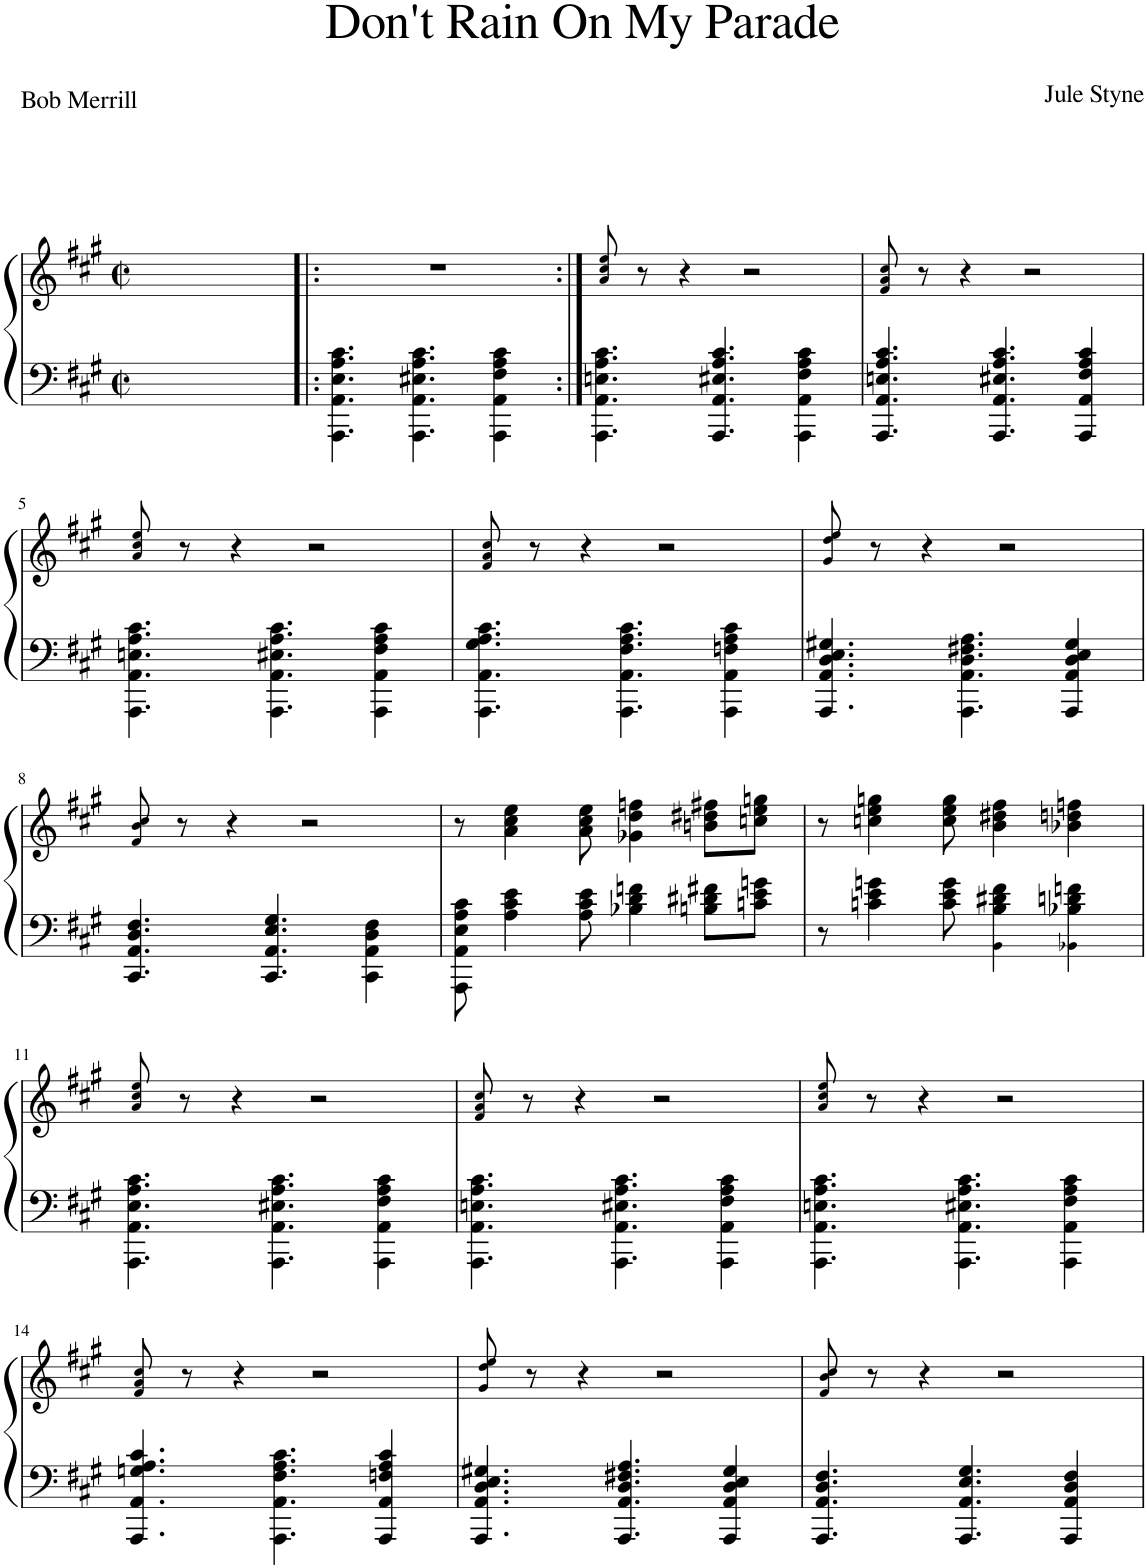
**kern	**kern
*part1	*part1
*staff2	*staff1
*I"Piano	*
*I'Pno.	*
*clefF4	*clefG2
*k[f#c#g#]	*k[f#c#g#]
*M2/2	*M2/2
*met(c|)	*met(c|)
=1	=1
1ryy	1ryy
=2!|:	=2!|:
4.AAA\ 4.AA\ 4.E\ 4.A\ 4.c#\	1r
4.AAA\ 4.AA\ 4.E#X\ 4.A\ 4.c#\	.
4AAA\ 4AA\ 4F#\ 4A\ 4c#\	.
=3:|!	=3:|!
4.AAA\ 4.AA\ 4.En\ 4.A\ 4.c#\	8a!/ 8cc#!/ 8ee!/
.	8r
.	4r
4.AAA/ 4.AA/ 4.E#X/ 4.A/ 4.c#/	.
.	2r
4AAA\ 4AA\ 4F#\ 4A\ 4c#\	.
=4	=4
4.AAA/ 4.AA/ 4.En/ 4.A/ 4.c#/	8f#!/ 8a!/ 8cc#!/
.	8r
.	4r
4.AAA/ 4.AA/ 4.E#X/ 4.A/ 4.c#/	.
.	2r
4AAA/ 4AA/ 4F#/ 4A/ 4c#/	.
!!LO:LB:g=z
=5	=5
4.AAA\ 4.AA\ 4.En\ 4.A\ 4.c#\	8a!/ 8cc#!/ 8ee!/
.	8r
.	4r
4.AAA\ 4.AA\ 4.E#X\ 4.A\ 4.c#\	.
.	2r
4AAA\ 4AA\ 4F#\ 4A\ 4c#\	.
=6	=6
4.AAA\ 4.AA\ 4.G#\ 4.A\ 4.c#\	8f#!/ 8a!/ 8cc#!/
.	8r
.	4r
4.AAA\ 4.AA\ 4.F#\ 4.A\ 4.c#\	.
.	2r
4AAA\ 4AA\ 4Fn\ 4A\ 4c#\	.
=7	=7
4.AAA/ 4.AA/ 4.D/ 4.E/ 4.G#X/	8g#!/ 8dd!/ 8ee!/
.	8r
.	4r
4.AAA\ 4.AA\ 4.D\ 4.F#X\ 4.A\	.
.	2r
4AAA/ 4AA/ 4D/ 4E/ 4G#/	.
!!LO:LB:g=z
=8	=8
4.CC#/ 4.AA/ 4.D/ 4.F#/	8f#!/ 8b!/ 8cc#!/
.	8r
.	4r
4.CC#/ 4.AA/ 4.E/ 4.G#/	.
.	2r
4CC#\ 4AA\ 4D\ 4F#\	.
=9	=9
8AAA\ 8AA\ 8E\ 8A\ 8c#\	8r
4A\ 4c#\ 4e\	4a\ 4cc#\ 4ee\
8A\ 8c#\ 8e\	8a\ 8cc#\ 8ee\
4B-X\ 4d\ 4fn\	4g-X\ 4dd\ 4ffn\
8Bn\ 8d#X\ 8f#X\L	8bn\ 8dd#X\ 8ff#X\L
8cn\ 8e\ 8gn\J	8ccn\ 8ee\ 8ggn\J
=10	=10
8r	8r
4cn\ 4e\ 4gn\	4ccn\ 4ee\ 4ggn\
8c\ 8e\ 8g\	8cc\ 8ee\ 8gg\
4BB!\ 4B\ 4d#X\ 4f#\	4b\ 4dd#X\ 4ff#\
4BB-X!\ 4B-X\ 4dn\ 4fn\	4b-X\ 4ddn\ 4ffn\
!!LO:LB:g=z
=11	=11
4.AAA\ 4.AA\ 4.E\ 4.A\ 4.c#\	8a!/ 8cc#!/ 8ee!/
.	8r
.	4r
4.AAA\ 4.AA\ 4.E#X\ 4.A\ 4.c#\	.
.	2r
4AAA\ 4AA\ 4F#\ 4A\ 4c#\	.
=12	=12
4.AAA\ 4.AA\ 4.En\ 4.A\ 4.c#\	8f#!/ 8a!/ 8cc#!/
.	8r
.	4r
4.AAA\ 4.AA\ 4.E#X\ 4.A\ 4.c#\	.
.	2r
4AAA\ 4AA\ 4F#\ 4A\ 4c#\	.
=13	=13
4.AAA\ 4.AA\ 4.En\ 4.A\ 4.c#\	8a!/ 8cc#!/ 8ee!/
.	8r
.	4r
4.AAA\ 4.AA\ 4.E#X\ 4.A\ 4.c#\	.
.	2r
4AAA\ 4AA\ 4F#\ 4A\ 4c#\	.
!!LO:LB:g=z
=14	=14
4.AAA/ 4.AA/ 4.Gn/ 4.A/ 4.c#/	8f#!/ 8a!/ 8cc#!/
.	8r
.	4r
4.AAA\ 4.AA\ 4.F#\ 4.A\ 4.c#\	.
.	2r
4AAA/ 4AA/ 4Fn/ 4A/ 4c#/	.
=15	=15
4.AAA/ 4.AA/ 4.D/ 4.E/ 4.G#X/	8g#!/ 8dd!/ 8ee!/
.	8r
.	4r
4.AAA/ 4.AA/ 4.D/ 4.F#X/ 4.A/	.
.	2r
4AAA/ 4AA/ 4D/ 4E/ 4G#/	.
=16	=16
4.AAA/ 4.AA/ 4.D/ 4.F#/	8f#!/ 8b!/ 8cc#!/
.	8r
.	4r
4.AAA/ 4.AA/ 4.E/ 4.G#/	.
.	2r
4AAA/ 4AA/ 4D/ 4F#/	.
=	=
*-	*-
